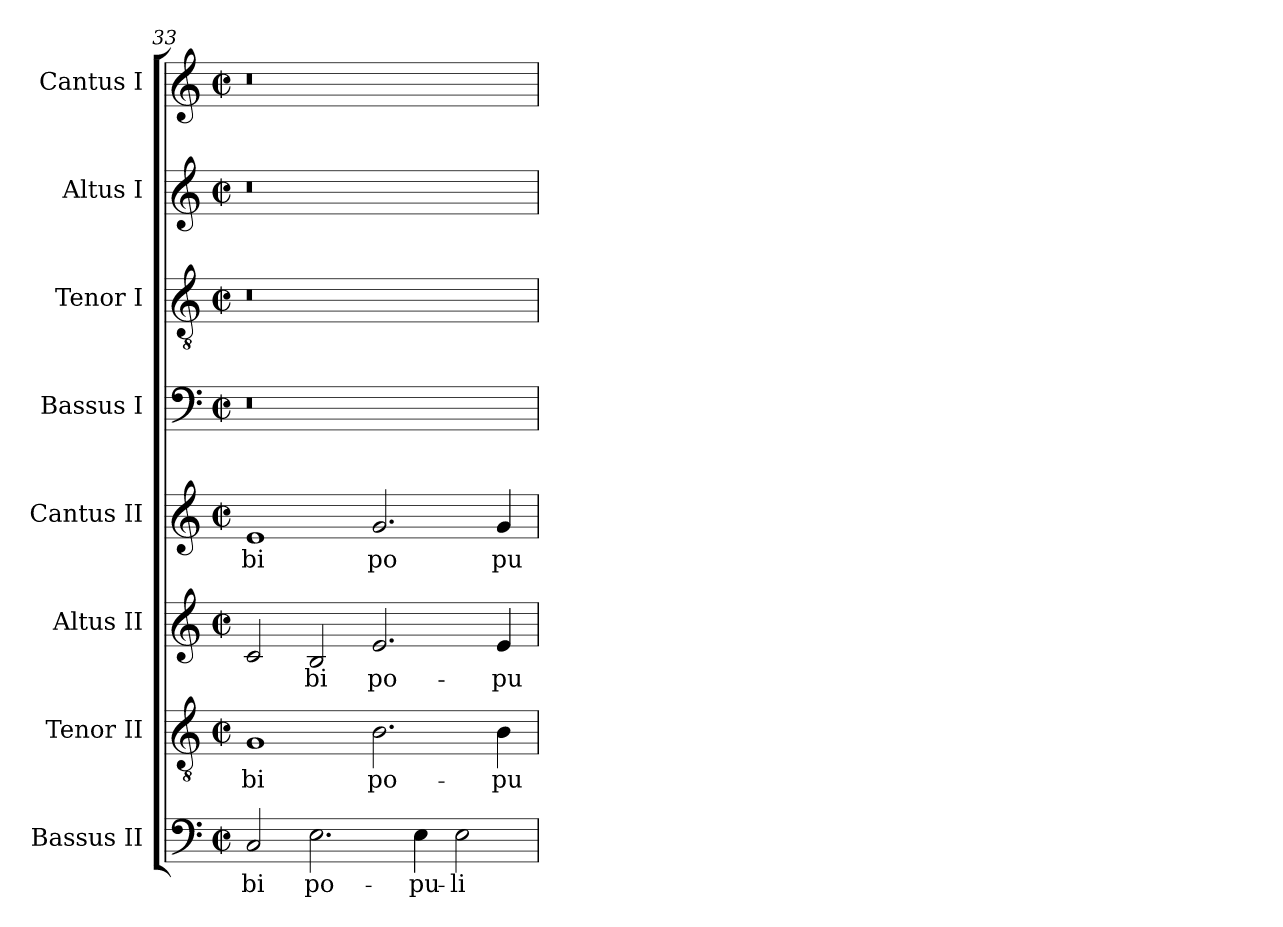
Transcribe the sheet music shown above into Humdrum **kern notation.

**kern	**text	**kern	**text	**kern	**text	**kern	**text	**kern	**kern	**kern	**kern
*part8	*part8	*part7	*part7	*part6	*part6	*part5	*part5	*part4	*part3	*part2	*part1
*staff8	*staff8	*staff7	*staff7	*staff6	*staff6	*staff5	*staff5	*staff4	*staff3	*staff2	*staff1
*I"Bassus II	*	*I"Tenor II	*	*I"Altus II	*	*I"Cantus II	*	*I"Bassus I	*I"Tenor I	*I"Altus I	*I"Cantus I
*clefF4	*	*clefGv2	*	*clefG2	*	*clefG2	*	*clefF4	*clefGv2	*clefG2	*clefG2
*M2/2	*	*M2/2	*	*M2/2	*	*M2/2	*	*M2/2	*M2/2	*M2/2	*M2/2
*met(c|)	*	*met(c|)	*	*met(c|)	*	*met(c|)	*	*met(c|)	*met(c|)	*met(c|)	*met(c|)
=33	=33	=33	=33	=33	=33	=33	=33	=33	=33	=33	=33
!	!LO:LY:b:cj	!	!LO:LY:b:cj	!	!	!	!LO:LY:b:cj	!	!	!	!
2C/	-bi	1G	-bi	2c/	.	1e	bi	0r	0r	0r	0r
!	!LO:LY:b:cj	!	!	!	!LO:LY:b:cj	!	!	!	!	!	!
2.E\	po-	.	.	2B/	-bi	.	.	.	.	.	.
!	!	!	!LO:LY:b:cj	!	!LO:LY:b:cj	!	!LO:LY:b:cj	!	!	!	!
.	.	2.B\	po-	2.e/	po-	2.g/	po	.	.	.	.
!	!LO:LY:b:cj	!	!	!	!	!	!	!	!	!	!
4E\	-pu-	.	.	.	.	.	.	.	.	.	.
!	!LO:LY:b:cj	!	!	!	!	!	!	!	!	!	!
2E\	-li	.	.	.	.	.	.	.	.	.	.
!	!	!	!LO:LY:b:cj	!	!LO:LY:b:cj	!	!LO:LY:b:cj	!	!	!	!
.	.	4B\	-pu-	4e/	-pu-	4g/	pu	.	.	.	.
=	=	=	=	=	=	=	=	=	=	=	=
*-	*-	*-	*-	*-	*-	*-	*-	*-	*-	*-	*-
